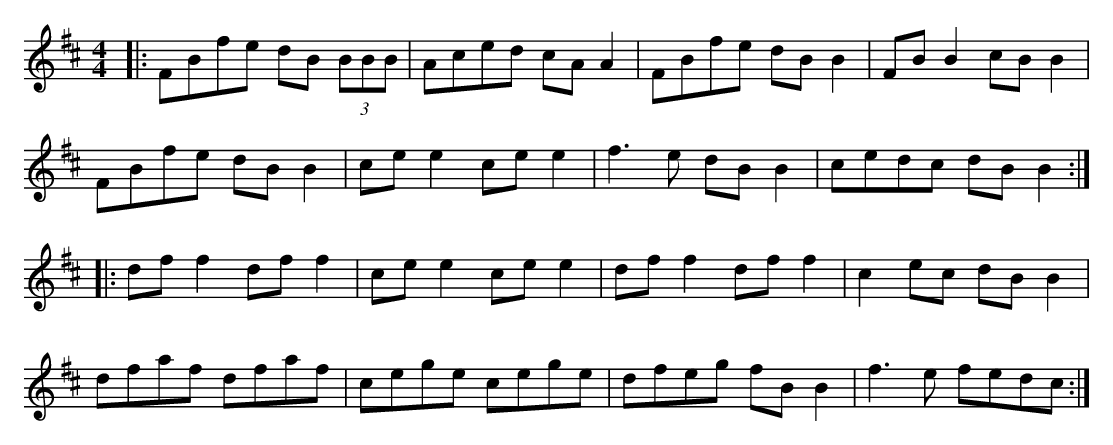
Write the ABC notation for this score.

X:1
M:4/4
K:Bmin
|:FBfe dB (3BBB|Aced cA A2|FBfe dB B2|FB B2 cB B2|
FBfe dB B2|ce e2 ce e2|f3e dB B2|cedc dB B2:|
|:df f2 df f2|ce e2 ce e2|df f2 df f2|c2ec dB B2|
dfaf dfaf|cege cege|dfeg fB B2|f3e fedc:|
